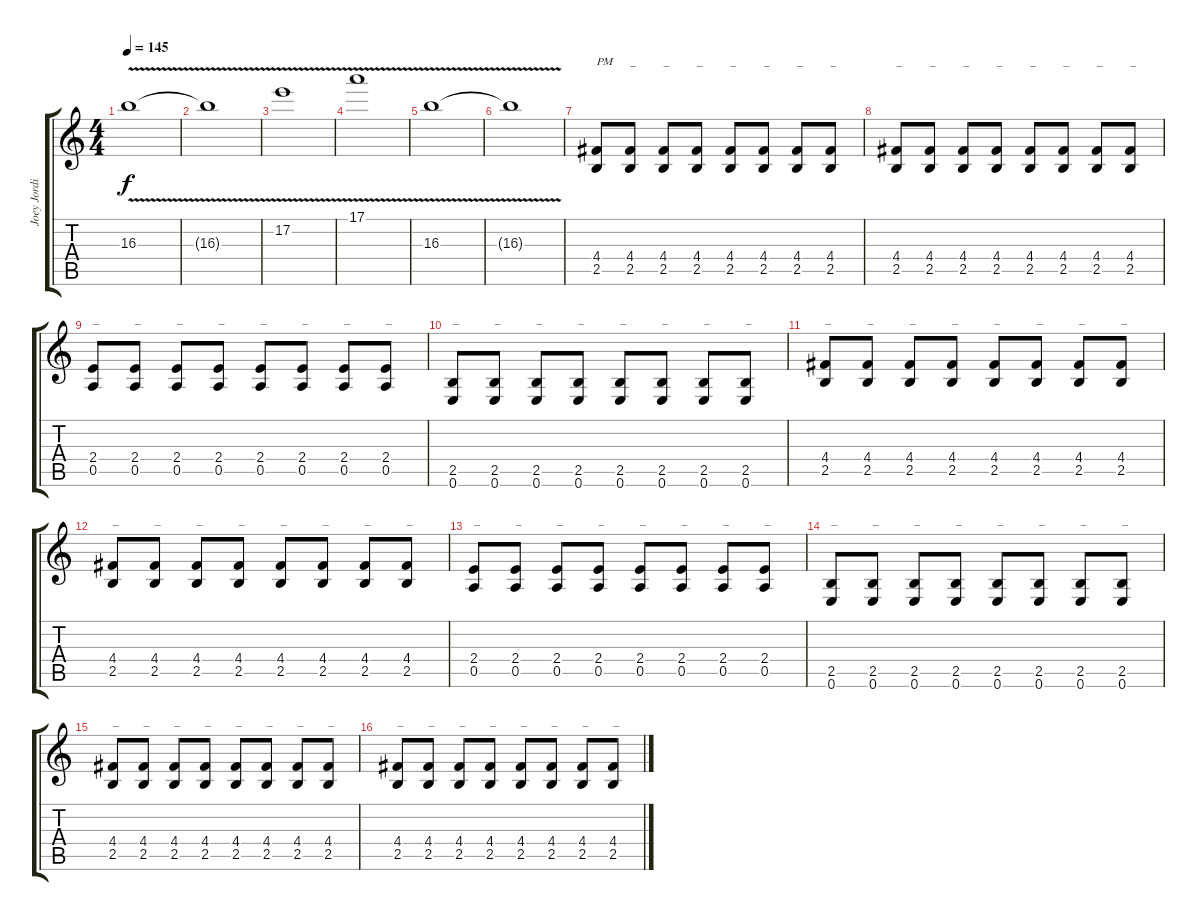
\track ("Joey Jordisson" "Joey Jordi") {instrument overdrivenguitar}
\staff {score tabs}
\tuning (E4 B3 G3 D3 A2 E2) {hide}
\ts (4 4)
\tempo 145
\clef g2
\ks c
16.3{v}.1{dy f} |
16.3{v t}.1 |
17.2{v}.1 |
17.1{v}.1 |
16.3{v}.1 |
16.3{v t}.1 |
(4.4 2.5).8{txt "PM"} (4.4 2.5).8{txt "_"} (4.4 2.5).8{txt "_"} (4.4 2.5).8{txt "_"} (4.4 2.5).8{txt "_"} (4.4 2.5).8{txt "_"} (4.4 2.5).8{txt "_"} (4.4 2.5).8{txt "_"} |
(4.4 2.5).8{txt "_"} (4.4 2.5).8{txt "_"} (4.4 2.5).8{txt "_"} (4.4 2.5).8{txt "_"} (4.4 2.5).8{txt "_"} (4.4 2.5).8{txt "_"} (4.4 2.5).8{txt "_"} (4.4 2.5).8{txt "_"} |
(2.4 0.5).8{txt "_"} (2.4 0.5).8{txt "_"} (2.4 0.5).8{txt "_"} (2.4 0.5).8{txt "_"} (2.4 0.5).8{txt "_"} (2.4 0.5).8{txt "_"} (2.4 0.5).8{txt "_"} (2.4 0.5).8{txt "_"} |
(2.5 0.6).8{txt "_"} (2.5 0.6).8{txt "_"} (2.5 0.6).8{txt "_"} (2.5 0.6).8{txt "_"} (2.5 0.6).8{txt "_"} (2.5 0.6).8{txt "_"} (2.5 0.6).8{txt "_"} (2.5 0.6).8{txt "_"} |
(4.4 2.5).8{txt "_"} (4.4 2.5).8{txt "_"} (4.4 2.5).8{txt "_"} (4.4 2.5).8{txt "_"} (4.4 2.5).8{txt "_"} (4.4 2.5).8{txt "_"} (4.4 2.5).8{txt "_"} (4.4 2.5).8{txt "_"} |
(4.4 2.5).8{txt "_"} (4.4 2.5).8{txt "_"} (4.4 2.5).8{txt "_"} (4.4 2.5).8{txt "_"} (4.4 2.5).8{txt "_"} (4.4 2.5).8{txt "_"} (4.4 2.5).8{txt "_"} (4.4 2.5).8{txt "_"} |
(2.4 0.5).8{txt "_"} (2.4 0.5).8{txt "_"} (2.4 0.5).8{txt "_"} (2.4 0.5).8{txt "_"} (2.4 0.5).8{txt "_"} (2.4 0.5).8{txt "_"} (2.4 0.5).8{txt "_"} (2.4 0.5).8{txt "_"} |
(2.5 0.6).8{txt "_"} (2.5 0.6).8{txt "_"} (2.5 0.6).8{txt "_"} (2.5 0.6).8{txt "_"} (2.5 0.6).8{txt "_"} (2.5 0.6).8{txt "_"} (2.5 0.6).8{txt "_"} (2.5 0.6).8{txt "_"} |
(4.4 2.5).8{txt "_"} (4.4 2.5).8{txt "_"} (4.4 2.5).8{txt "_"} (4.4 2.5).8{txt "_"} (4.4 2.5).8{txt "_"} (4.4 2.5).8{txt "_"} (4.4 2.5).8{txt "_"} (4.4 2.5).8{txt "_"} |
(4.4 2.5).8{txt "_"} (4.4 2.5).8{txt "_"} (4.4 2.5).8{txt "_"} (4.4 2.5).8{txt "_"} (4.4 2.5).8{txt "_"} (4.4 2.5).8{txt "_"} (4.4 2.5).8{txt "_"} (4.4 2.5).8{txt "_"}
